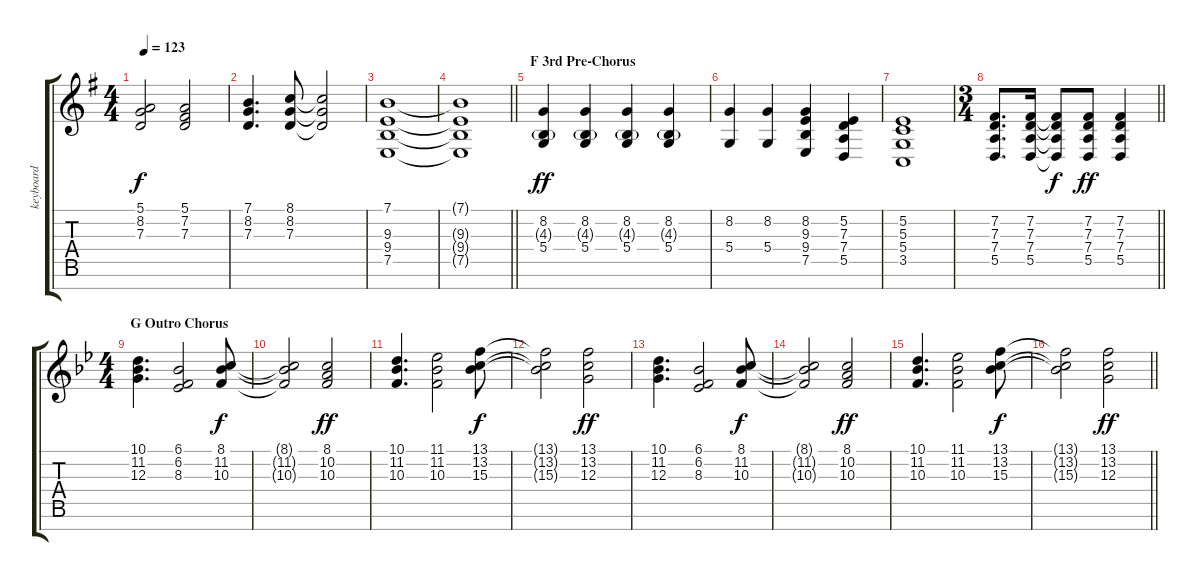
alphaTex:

\track ("keyboard" "keyboard") {instrument synthstrings1}
\staff {score tabs}
\tuning (E4 B3 G3 D3 A2 E2 B1) {hide}
\ts (4 4)
\tempo 123
\clef g2
\ks g
(5.1{t} 8.2{t} 7.3{t}).2{dy f} (5.1 7.2 7.3).2 |
(7.1 8.2 7.3).4{d} (8.1 8.2 7.3).8 (8.1{t} 8.2{t} 7.3{t}).2 |
(7.1 9.3 9.4 7.5).1 |
\barLineRight lightlight
(7.1{t} 9.3{t} 9.4{t} 7.5{t}).1 |
\section ("" "F 3rd Pre-Chorus")
(8.2 4.3{g} 5.4).4{dy ff} (8.2 4.3{g} 5.4).4 (8.2 4.3{g} 5.4).4 (8.2 4.3{g} 5.4).4 |
(8.2 5.4).4 (8.2 5.4).4 (8.2 9.3 9.4 7.5).4 (5.2 7.3 7.4 5.5).4 |
(5.2 5.3 5.4 3.5).1 |
\ts (3 4)
\barLineRight lightlight
(7.2 7.3 7.4 5.5).8{d} (7.2 7.3 7.4 5.5).16 (7.2{t} 7.3{t} 7.4{t} 5.5{t}).8{dy f} (7.2 7.3 7.4 5.5).8{dy ff} (7.2 7.3 7.4 5.5).4 |
\ts (4 4)
\section ("" "G Outro Chorus")
\ks bb
(10.1 11.2 12.3).4{d} (6.1 6.2 8.3).2 (8.1 11.2 10.3).8{dy f} |
(8.1{t} 11.2{t} 10.3{t}).2 (8.1 10.2 10.3).2{dy ff} |
(10.1 11.2 10.3).4{d} (11.1 11.2 10.3).2 (13.1 13.2 15.3).8{dy f} |
(13.1{t} 13.2{t} 15.3{t}).2 (13.1 13.2 12.3).2{dy ff} |
(10.1 11.2 12.3).4{d} (6.1 6.2 8.3).2 (8.1 11.2 10.3).8{dy f} |
(8.1{t} 11.2{t} 10.3{t}).2 (8.1 10.2 10.3).2{dy ff} |
(10.1 11.2 10.3).4{d} (11.1 11.2 10.3).2 (13.1 13.2 15.3).8{dy f} |
\barLineRight lightlight
(13.1{t} 13.2{t} 15.3{t}).2 (13.1 13.2 12.3).2{dy ff}
